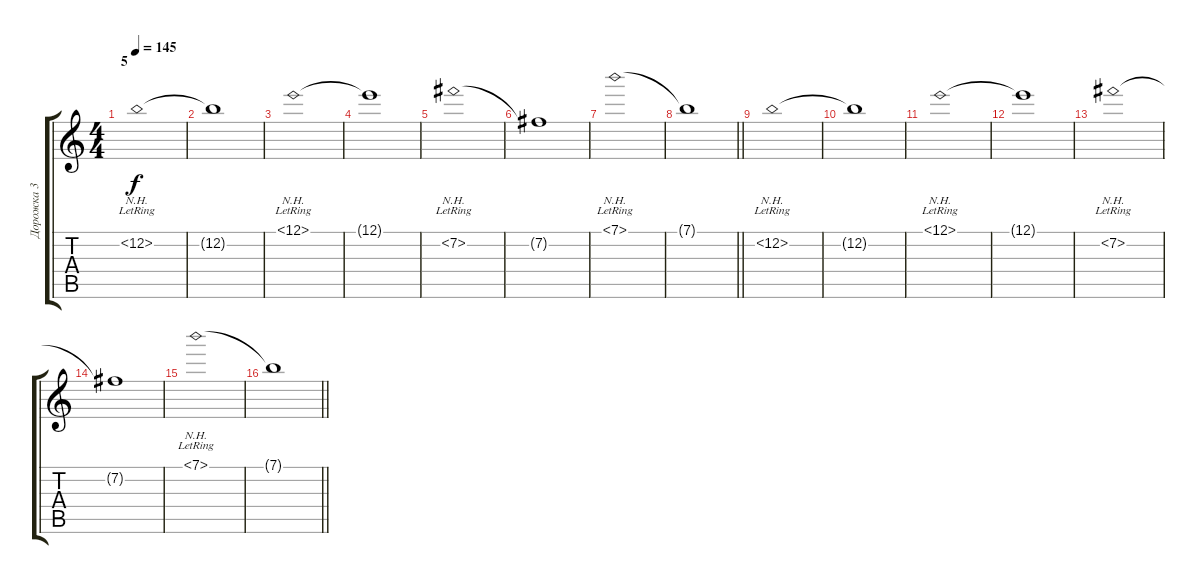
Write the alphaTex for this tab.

\track ("Дорожка 3" "Дорожка 3") {instrument electricguitarclean}
\staff {score tabs}
\tuning (E4 B3 G3 D3 A2 E2) {hide}
\ts (4 4)
\section ("" "5")
\tempo 145
\clef g2
\ks c
12.2{nh lr}.1{dy f} |
12.2{t}.1 |
12.1{nh lr}.1 |
12.1{t}.1 |
7.2{nh lr}.1 |
7.2{t}.1 |
7.1{nh lr}.1 |
\barLineRight lightlight
7.1{t}.1 |
12.2{nh lr}.1 |
12.2{t}.1 |
12.1{nh lr}.1 |
12.1{t}.1 |
7.2{nh lr}.1 |
7.2{t}.1 |
7.1{nh lr}.1 |
\barLineRight lightlight
7.1{t}.1
